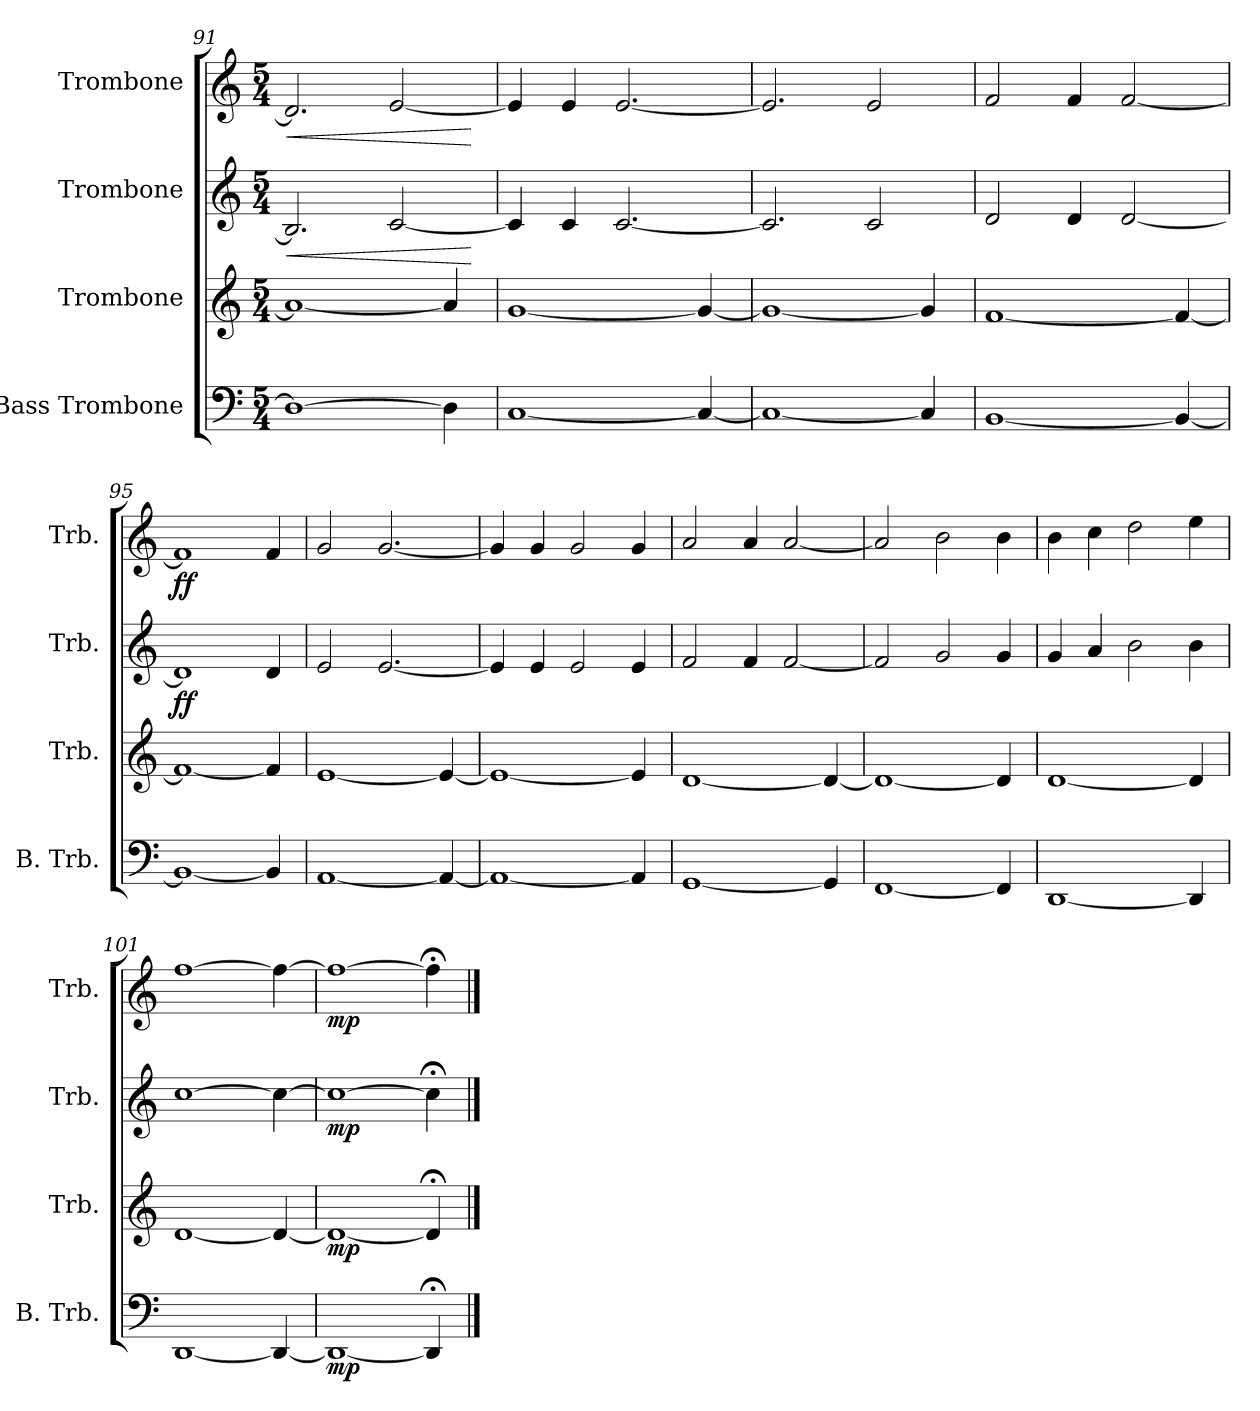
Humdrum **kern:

**kern	**dynam	**kern	**dynam	**kern	**dynam	**kern	**dynam
*part4	*part4	*part3	*part3	*part2	*part2	*part1	*part1
*staff4	*staff4	*staff3	*staff3	*staff2	*staff2	*staff1	*staff1
*I"Bass Trombone	*	*I"Trombone	*	*I"Trombone	*	*I"Trombone	*
*I'B. Trb.	*	*I'Trb.	*	*I'Trb.	*	*I'Trb.	*
*clefF4	*	*	*	*	*	*	*
*k[]	*	*k[]	*	*k[]	*	*k[]	*
*C:	*	*C:	*	*C:	*	*C:	*
*M5/4	*	*M5/4	*	*M5/4	*	*M5/4	*
=91	=91	=91	=91	=91	=91	=91	=91
!	!	!	!	!	!LO:HP:b	!	!LO:HP:b
1D_	.	1a_	.	2.B/]	<	2.d/]	<
.	.	.	.	[2c/	.	[2e/	.
4D\]	.	4a/]	.	.	.	.	.
.	.	.	.	.	[	.	[
=92	=92	=92	=92	=92	=92	=92	=92
[1C	.	[1g	.	4c/]	.	4e/]	.
.	.	.	.	4c/	.	4e/	.
.	.	.	.	[2.c/	.	[2.e/	.
4C/_	.	4g/_	.	.	.	.	.
=93	=93	=93	=93	=93	=93	=93	=93
1C_	.	1g_	.	2.c/]	.	2.e/]	.
.	.	.	.	2c/	.	2e/	.
4C/]	.	4g/]	.	.	.	.	.
=94	=94	=94	=94	=94	=94	=94	=94
[1BB	.	[1f	.	2d/	.	2f/	.
.	.	.	.	4d/	.	4f/	.
.	.	.	.	[2d/	.	[2f/	.
4BB/_	.	4f/_	.	.	.	.	.
=95	=95	=95	=95	=95	=95	=95	=95
!	!	!	!	!	!LO:DY:b	!	!LO:DY:b
1BB_	.	1f_	.	1d]	ff	1f]	ff
4BB/]	.	4f/]	.	4d/	.	4f/	.
=96	=96	=96	=96	=96	=96	=96	=96
[1AA	.	[1e	.	2e/	.	2g/	.
.	.	.	.	[2.e/	.	[2.g/	.
4AA/_	.	4e/_	.	.	.	.	.
=97	=97	=97	=97	=97	=97	=97	=97
1AA_	.	1e_	.	4e/]	.	4g/]	.
.	.	.	.	4e/	.	4g/	.
.	.	.	.	2e/	.	2g/	.
4AA/]	.	4e/]	.	4e/	.	4g/	.
=98	=98	=98	=98	=98	=98	=98	=98
[1GG	.	[1d	.	2f/	.	2a/	.
.	.	.	.	4f/	.	4a/	.
.	.	.	.	[2f/	.	[2a/	.
4GG/]	.	4d/_	.	.	.	.	.
!!LO:LB:g=z
=99	=99	=99	=99	=99	=99	=99	=99
[1FF	.	1d_	.	2f/]	.	2a/]	.
.	.	.	.	2g/	.	2b\	.
4FF/]	.	4d/]	.	4g/	.	4b\	.
=100	=100	=100	=100	=100	=100	=100	=100
[1DD	.	[1d	.	4g/	.	4b\	.
.	.	.	.	4a/	.	4cc\	.
.	.	.	.	2b\	.	2dd\	.
4DD/]	.	4d/]	.	4b\	.	4ee\	.
=101	=101	=101	=101	=101	=101	=101	=101
[1DD	.	[1d	.	[1cc	.	[1ff	.
4DD/_	.	4d/_	.	4cc\_	.	4ff\_	.
=102	=102	=102	=102	=102	=102	=102	=102
!	!LO:DY:b	!	!LO:DY:b	!	!LO:DY:b	!	!LO:DY:b
1DD_	mp	1d_	mp	1cc_	mp	1ff_	mp
4DD;</]	.	4d;</]	.	4cc;<\]	.	4ff;<\]	.
==	==	==	==	==	==	==	==
*-	*-	*-	*-	*-	*-	*-	*-
